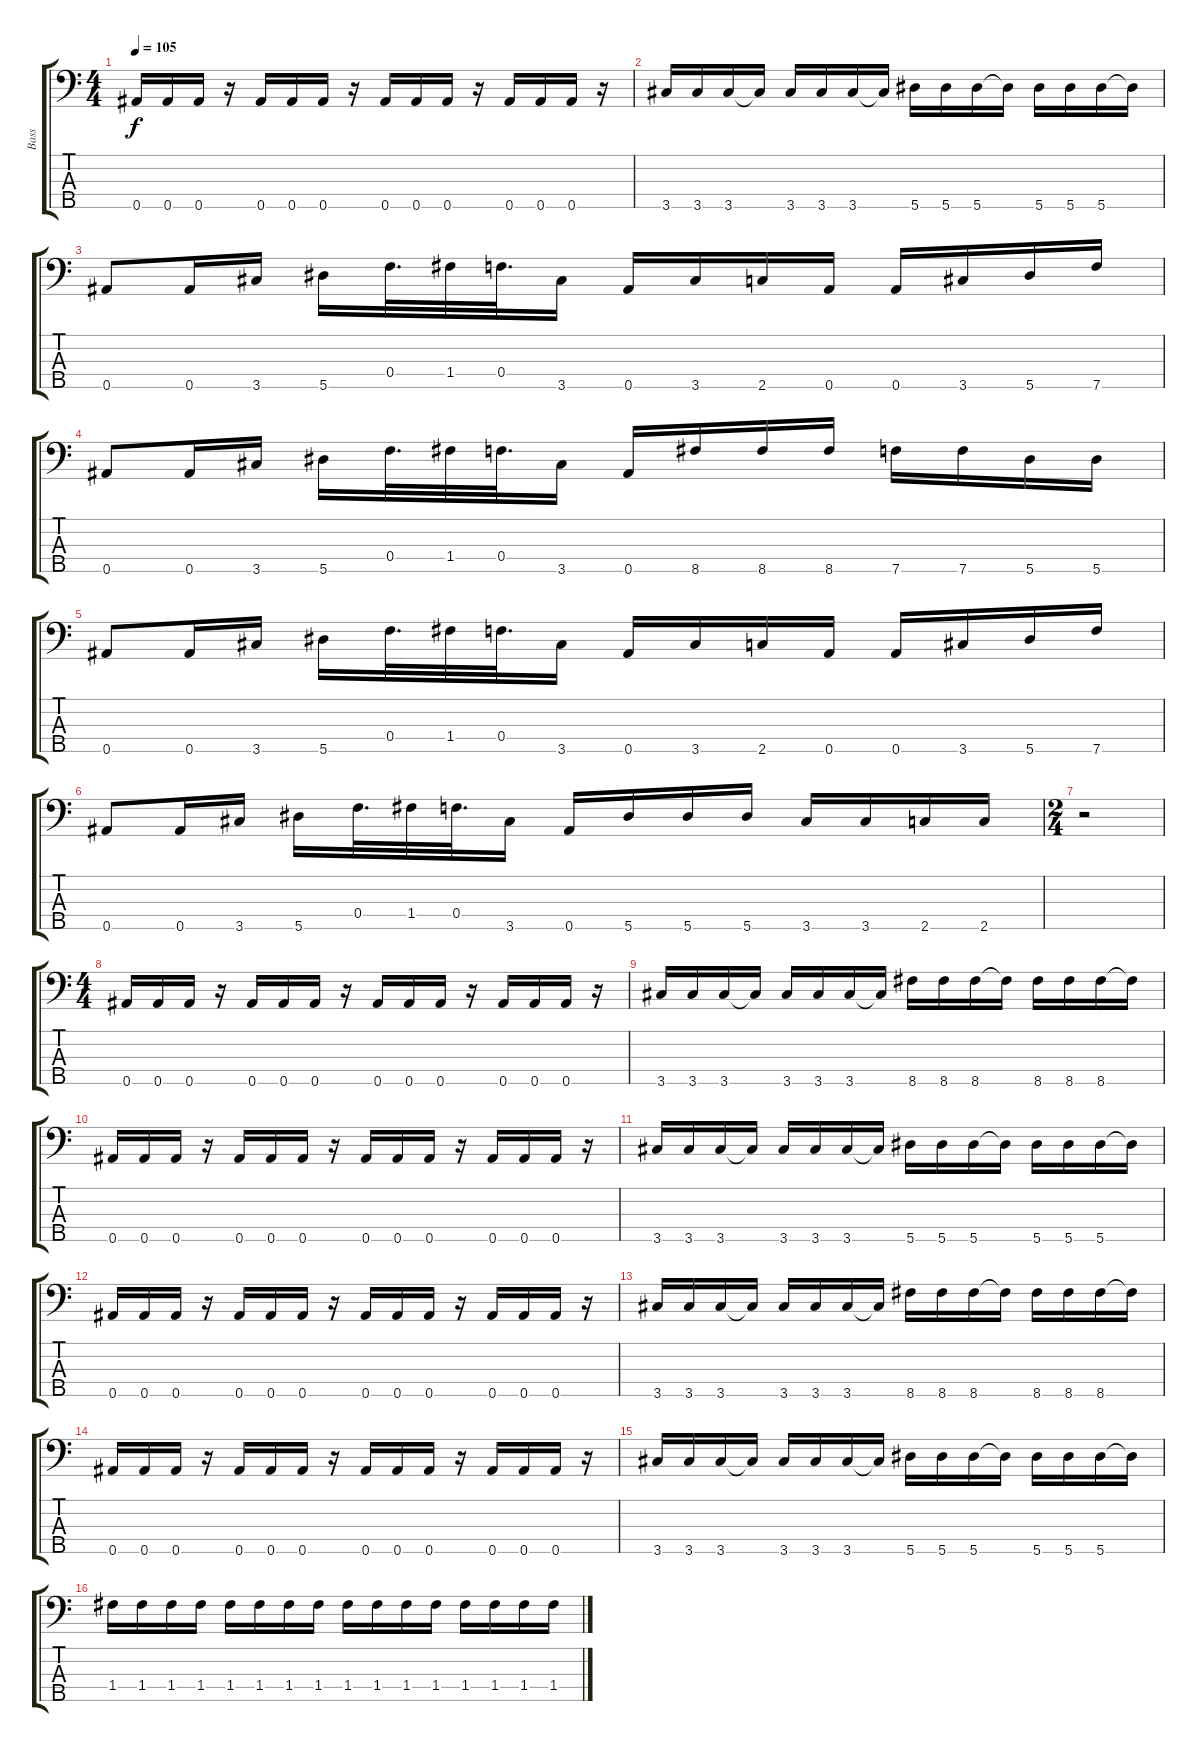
\track ("Bass" "Bass") {instrument electricbassfinger}
\staff {score tabs}
\tuning (G3 Eb3 Bb2 F2 Bb1) {hide}
\ts (4 4)
\tempo 105
\clef f4
\ks c
0.5.16{dy f} 0.5.16 0.5.16 r.16 0.5.16 0.5.16 0.5.16 r.16 0.5.16 0.5.16 0.5.16 r.16 0.5.16 0.5.16 0.5.16 r.16 |
3.5.16 3.5.16 3.5.16 3.5{t}.16 3.5.16 3.5.16 3.5.16 3.5{t}.16 5.5.16 5.5.16 5.5.16 5.5{t}.16 5.5.16 5.5.16 5.5.16 5.5{t}.16 |
0.5.8 0.5.16 3.5.16 5.5.16 0.4.32{d} 1.4.32 0.4.32{d} 3.5.16 0.5.16 3.5.16 2.5.16 0.5.16 0.5.16 3.5.16 5.5.16 7.5.16 |
0.5.8 0.5.16 3.5.16 5.5.16 0.4.32{d} 1.4.32 0.4.32{d} 3.5.16 0.5.16 8.5.16 8.5.16 8.5.16 7.5.16 7.5.16 5.5.16 5.5.16 |
0.5.8 0.5.16 3.5.16 5.5.16 0.4.32{d} 1.4.32 0.4.32{d} 3.5.16 0.5.16 3.5.16 2.5.16 0.5.16 0.5.16 3.5.16 5.5.16 7.5.16 |
0.5.8 0.5.16 3.5.16 5.5.16 0.4.32{d} 1.4.32 0.4.32{d} 3.5.16 0.5.16 5.5.16 5.5.16 5.5.16 3.5.16 3.5.16 2.5.16 2.5.16 |
\ts (2 4)
r.2 |
\ts (4 4)
0.5.16 0.5.16 0.5.16 r.16 0.5.16 0.5.16 0.5.16 r.16 0.5.16 0.5.16 0.5.16 r.16 0.5.16 0.5.16 0.5.16 r.16 |
3.5.16 3.5.16 3.5.16 3.5{t}.16 3.5.16 3.5.16 3.5.16 3.5{t}.16 8.5.16 8.5.16 8.5.16 8.5{t}.16 8.5.16 8.5.16 8.5.16 8.5{t}.16 |
0.5.16 0.5.16 0.5.16 r.16 0.5.16 0.5.16 0.5.16 r.16 0.5.16 0.5.16 0.5.16 r.16 0.5.16 0.5.16 0.5.16 r.16 |
3.5.16 3.5.16 3.5.16 3.5{t}.16 3.5.16 3.5.16 3.5.16 3.5{t}.16 5.5.16 5.5.16 5.5.16 5.5{t}.16 5.5.16 5.5.16 5.5.16 5.5{t}.16 |
0.5.16 0.5.16 0.5.16 r.16 0.5.16 0.5.16 0.5.16 r.16 0.5.16 0.5.16 0.5.16 r.16 0.5.16 0.5.16 0.5.16 r.16 |
3.5.16 3.5.16 3.5.16 3.5{t}.16 3.5.16 3.5.16 3.5.16 3.5{t}.16 8.5.16 8.5.16 8.5.16 8.5{t}.16 8.5.16 8.5.16 8.5.16 8.5{t}.16 |
0.5.16 0.5.16 0.5.16 r.16 0.5.16 0.5.16 0.5.16 r.16 0.5.16 0.5.16 0.5.16 r.16 0.5.16 0.5.16 0.5.16 r.16 |
3.5.16 3.5.16 3.5.16 3.5{t}.16 3.5.16 3.5.16 3.5.16 3.5{t}.16 5.5.16 5.5.16 5.5.16 5.5{t}.16 5.5.16 5.5.16 5.5.16 5.5{t}.16 |
1.4.16 1.4.16 1.4.16 1.4.16 1.4.16 1.4.16 1.4.16 1.4.16 1.4.16 1.4.16 1.4.16 1.4.16 1.4.16 1.4.16 1.4.16 1.4.16
